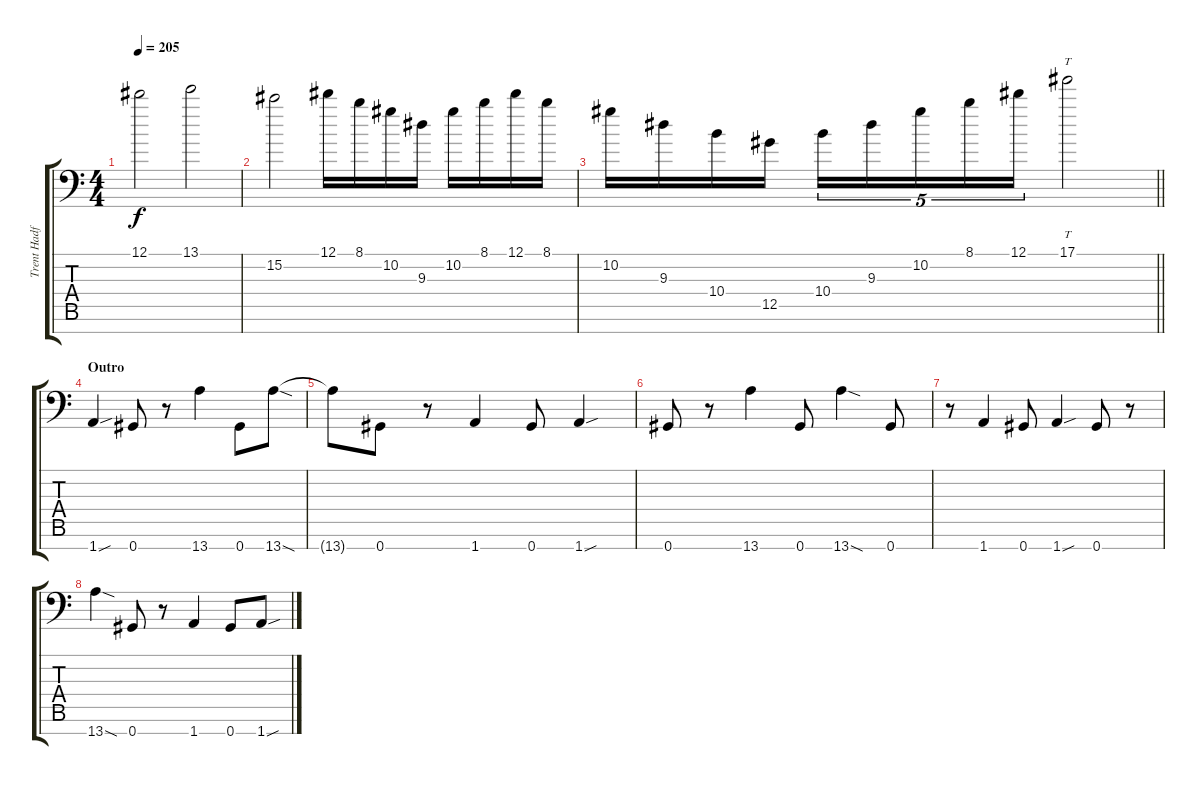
\track ("Trent Hadfal" "Trent Hadf") {instrument overdrivenguitar}
\staff {score tabs}
\tuning (Eb4 Bb3 Gb3 Db3 Ab2 Eb2 Ab1) {hide}
\ts (4 4)
\tempo 205
\clef f4
\ks c
12.1.2{dy f} 13.1.2 |
15.2.2 12.1.16 8.1.16 10.2.16 9.3.16 10.2.16 8.1.16 12.1.16 8.1.16 |
\barLineRight lightlight
10.2.16 9.3.16 10.4.16 12.5.16 10.4.16{tu (5 4)} 9.3.16{tu (5 4)} 10.2.16{tu (5 4)} 8.1.16{tu (5 4)} 12.1.16{tu (5 4)} 17.1.2{tt} |
\section ("" "Outro")
1.7{sou}.4 0.7.8 r.8 13.7.4 0.7.8 13.7{sod}.8 |
13.7{t}.8 0.7.8 r.8 1.7.4 0.7.8 1.7{sou}.4 |
0.7.8 r.8 13.7.4 0.7.8 13.7{sod}.4 0.7.8 |
r.8 1.7.4 0.7.8 1.7{sou}.4 0.7.8 r.8 |
13.7{sod}.4 0.7.8 r.8 1.7.4 0.7.8 1.7{sou}.8
